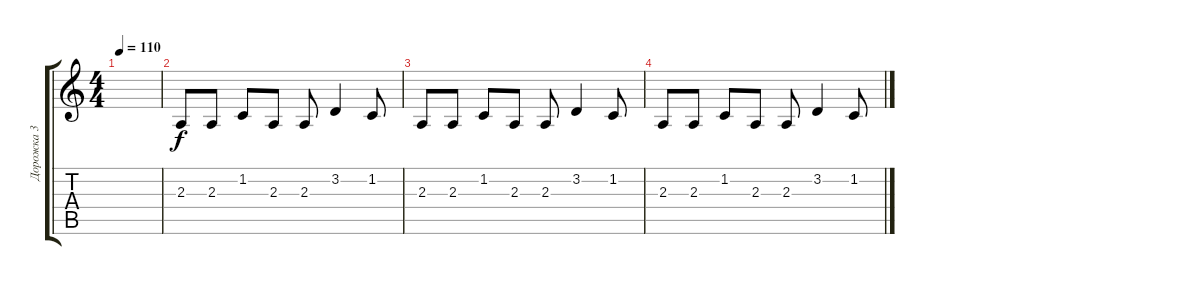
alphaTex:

\track ("Дорожка 3" "Дорожка 3") {instrument lead1square}
\staff {score tabs}
\tuning (E4 B3 G3 D3 A2 E2) {hide}
\ts (4 4)
\tempo 110
\clef g2
\ks c
|
2.3.8 2.3.8 1.2.8 2.3.8 2.3.8 3.2.4 1.2.8 |
2.3.8 2.3.8 1.2.8 2.3.8 2.3.8 3.2.4 1.2.8 |
2.3.8 2.3.8 1.2.8 2.3.8 2.3.8 3.2.4 1.2.8
